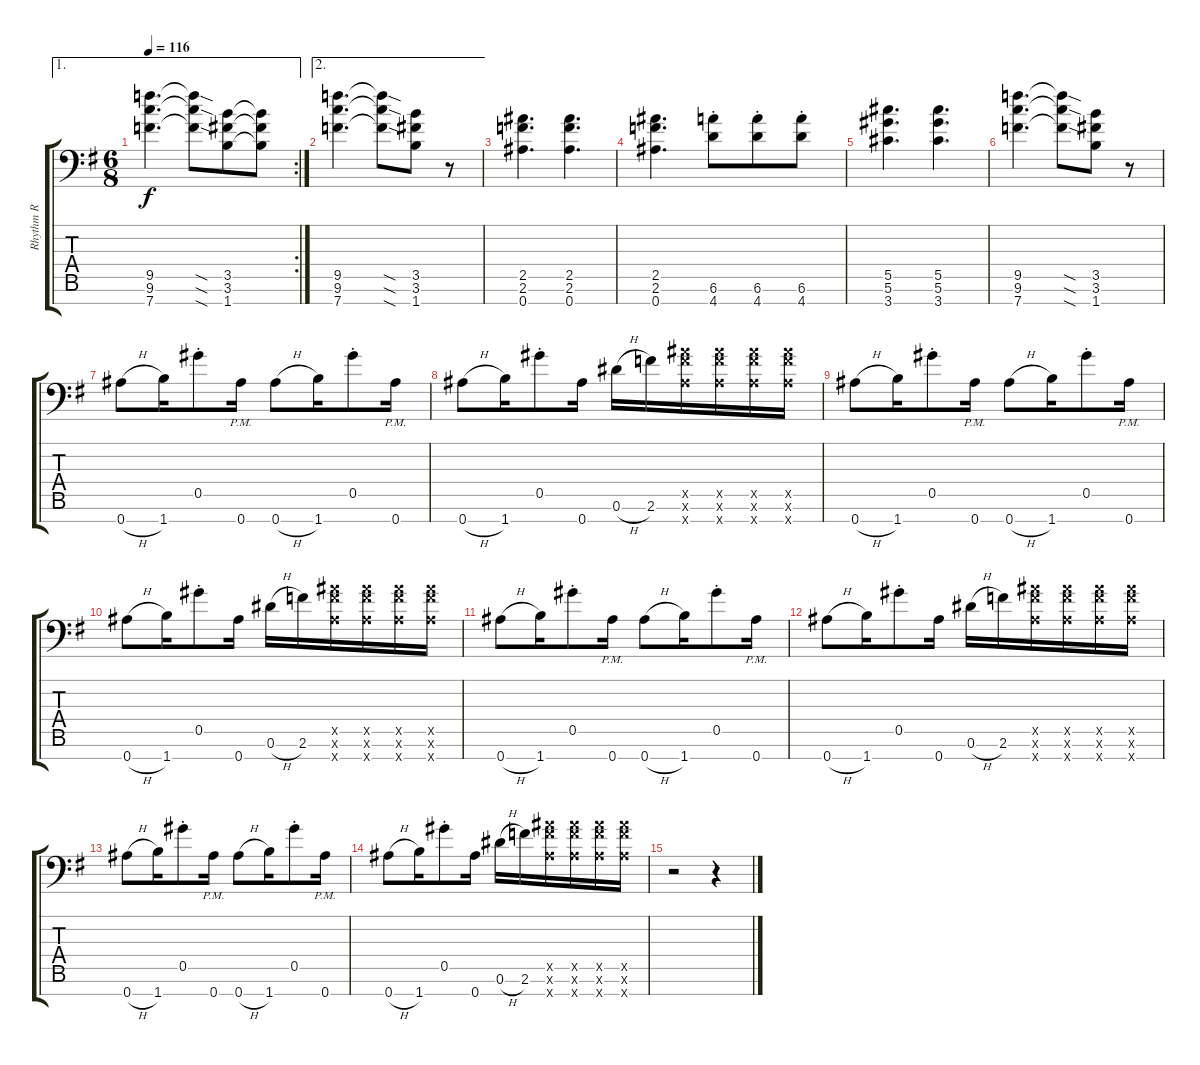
\track ("Rhythm R" "Rhythm R") {instrument distortionguitar}
\staff {score tabs}
\tuning (Eb4 Bb3 Gb3 Db3 Ab2 Eb2 Bb1) {hide}
\ae 1
\rc 2
\ts (6 8)
\tempo 116
\clef f4
\ks g
(9.5 9.6 7.7).4{d ot 8vb dy f} (9.5{sod t} 9.6{sod t} 7.7{sod t}).8{ot 8vb} (3.5 3.6 1.7).8{ot 8vb} (3.5{t} 3.6{t} 1.7{t}).8{ot 8vb} |
\ae 2
(9.5 9.6 7.7).4{d ot 8vb} (9.5{sod t} 9.6{sod t} 7.7{sod t}).8{ot 8vb} (3.5 3.6 1.7).8{ot 8vb} r.8 |
(2.5 2.6 0.7).4{d ot 8vb} (2.5 2.6 0.7).4{d ot 8vb} |
(2.5 2.6 0.7).4{d ot 8vb} (6.6{st} 4.7{st}).8{ot 8vb} (6.6{st} 4.7{st}).8{ot 8vb} (6.6{st} 4.7{st}).8{ot 8vb} |
(5.5 5.6 3.7).4{d ot 8vb} (5.5 5.6 3.7).4{d ot 8vb} |
(9.5 9.6 7.7).4{d ot 8vb} (9.5{sod t} 9.6{sod t} 7.7{sod t}).8{ot 8vb} (3.5 3.6 1.7).8{ot 8vb} r.8 |
0.7{h}.8{ot 8vb} 1.7.16{ot 8vb} 0.5{st}.8{ot 8vb} 0.7{pm}.16{ot 8vb} 0.7{h}.8{ot 8vb} 1.7.16{ot 8vb} 0.5{st}.8{ot 8vb} 0.7{pm}.16{ot 8vb} |
0.7{h}.8{ot 8vb} 1.7.16{ot 8vb} 0.5{st}.8{ot 8vb} 0.7.16{ot 8vb} 0.6{h}.16{ot 8vb} 2.6.16{ot 8vb} (2.5{x} 2.6{x} 0.7{x}).16{ot 8vb} (2.5{x} 2.6{x} 0.7{x}).16{ot 8vb} (2.5{x} 2.6{x} 0.7{x}).16{ot 8vb} (2.5{x} 2.6{x} 0.7{x}).16{ot 8vb} |
0.7{h}.8{ot 8vb} 1.7.16{ot 8vb} 0.5{st}.8{ot 8vb} 0.7{pm}.16{ot 8vb} 0.7{h}.8{ot 8vb} 1.7.16{ot 8vb} 0.5{st}.8{ot 8vb} 0.7{pm}.16{ot 8vb} |
0.7{h}.8{ot 8vb} 1.7.16{ot 8vb} 0.5{st}.8{ot 8vb} 0.7.16{ot 8vb} 0.6{h}.16{ot 8vb} 2.6.16{ot 8vb} (2.5{x} 2.6{x} 0.7{x}).16{ot 8vb} (2.5{x} 2.6{x} 0.7{x}).16{ot 8vb} (2.5{x} 2.6{x} 0.7{x}).16{ot 8vb} (2.5{x} 2.6{x} 0.7{x}).16{ot 8vb} |
0.7{h}.8{ot 8vb} 1.7.16{ot 8vb} 0.5{st}.8{ot 8vb} 0.7{pm}.16{ot 8vb} 0.7{h}.8{ot 8vb} 1.7.16{ot 8vb} 0.5{st}.8{ot 8vb} 0.7{pm}.16{ot 8vb} |
0.7{h}.8{ot 8vb} 1.7.16{ot 8vb} 0.5{st}.8{ot 8vb} 0.7.16{ot 8vb} 0.6{h}.16{ot 8vb} 2.6.16{ot 8vb} (2.5{x} 2.6{x} 0.7{x}).16{ot 8vb} (2.5{x} 2.6{x} 0.7{x}).16{ot 8vb} (2.5{x} 2.6{x} 0.7{x}).16{ot 8vb} (2.5{x} 2.6{x} 0.7{x}).16{ot 8vb} |
0.7{h}.8{ot 8vb} 1.7.16{ot 8vb} 0.5{st}.8{ot 8vb} 0.7{pm}.16{ot 8vb} 0.7{h}.8{ot 8vb} 1.7.16{ot 8vb} 0.5{st}.8{ot 8vb} 0.7{pm}.16{ot 8vb} |
0.7{h}.8{ot 8vb} 1.7.16{ot 8vb} 0.5{st}.8{ot 8vb} 0.7.16{ot 8vb} 0.6{h}.16{ot 8vb} 2.6.16{ot 8vb} (2.5{x} 2.6{x} 0.7{x}).16{ot 8vb} (2.5{x} 2.6{x} 0.7{x}).16{ot 8vb} (2.5{x} 2.6{x} 0.7{x}).16{ot 8vb} (2.5{x} 2.6{x} 0.7{x}).16{ot 8vb} |
r.2 r.4
